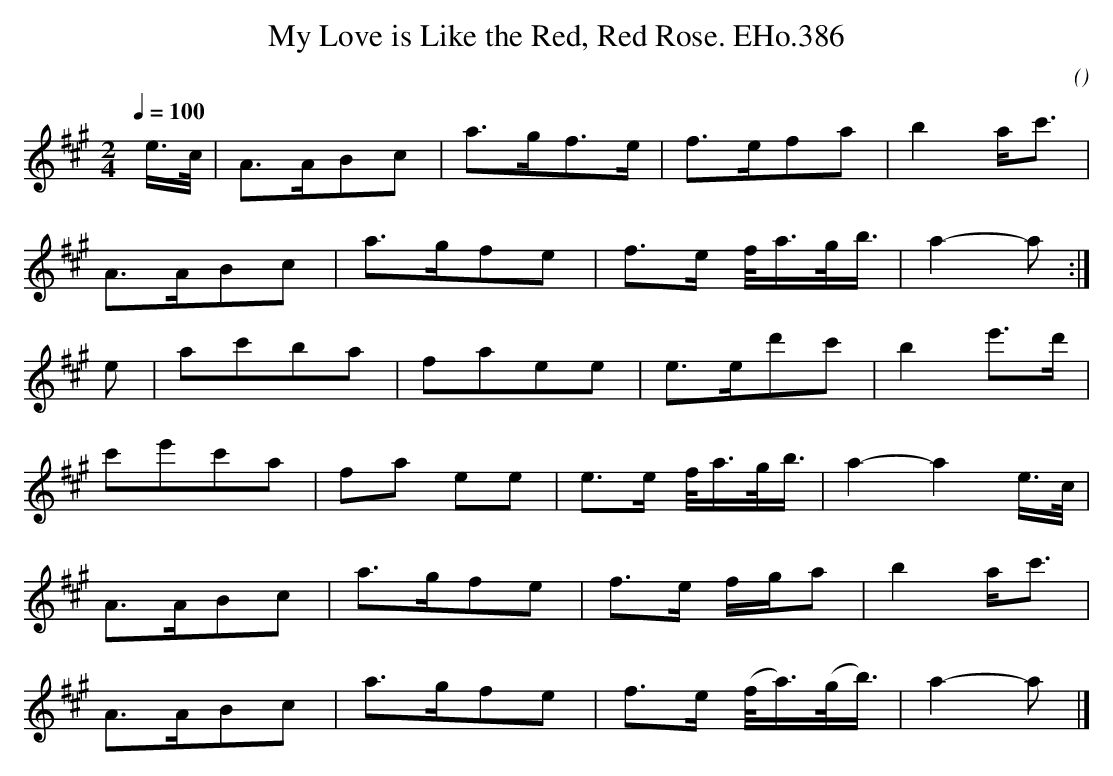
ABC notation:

X:1
T:My Love is Like the Red, Red Rose. EHo.386
M:2/4
L:1/8
Q:1/4=100
C:
O:
K:A
ye/>c/ | A>ABc | a>gf>e | f>efa | b2a<c' |
A>ABc | a>gfe | f>e f/<a/g/<b/ | a2-a :|
e | ac'ba | faee | e>ed'c' | b2e'>d' |
c'e'c'a | fa ee | e>e f/<a/g/<b/ | a2-a2e/>c/ |
A>ABc | a>gfe | f>e f/g/a | b2a<c' |
A>ABc | a>gfe | f>e (f/<a/)(g/<b/) | a2-a |]
